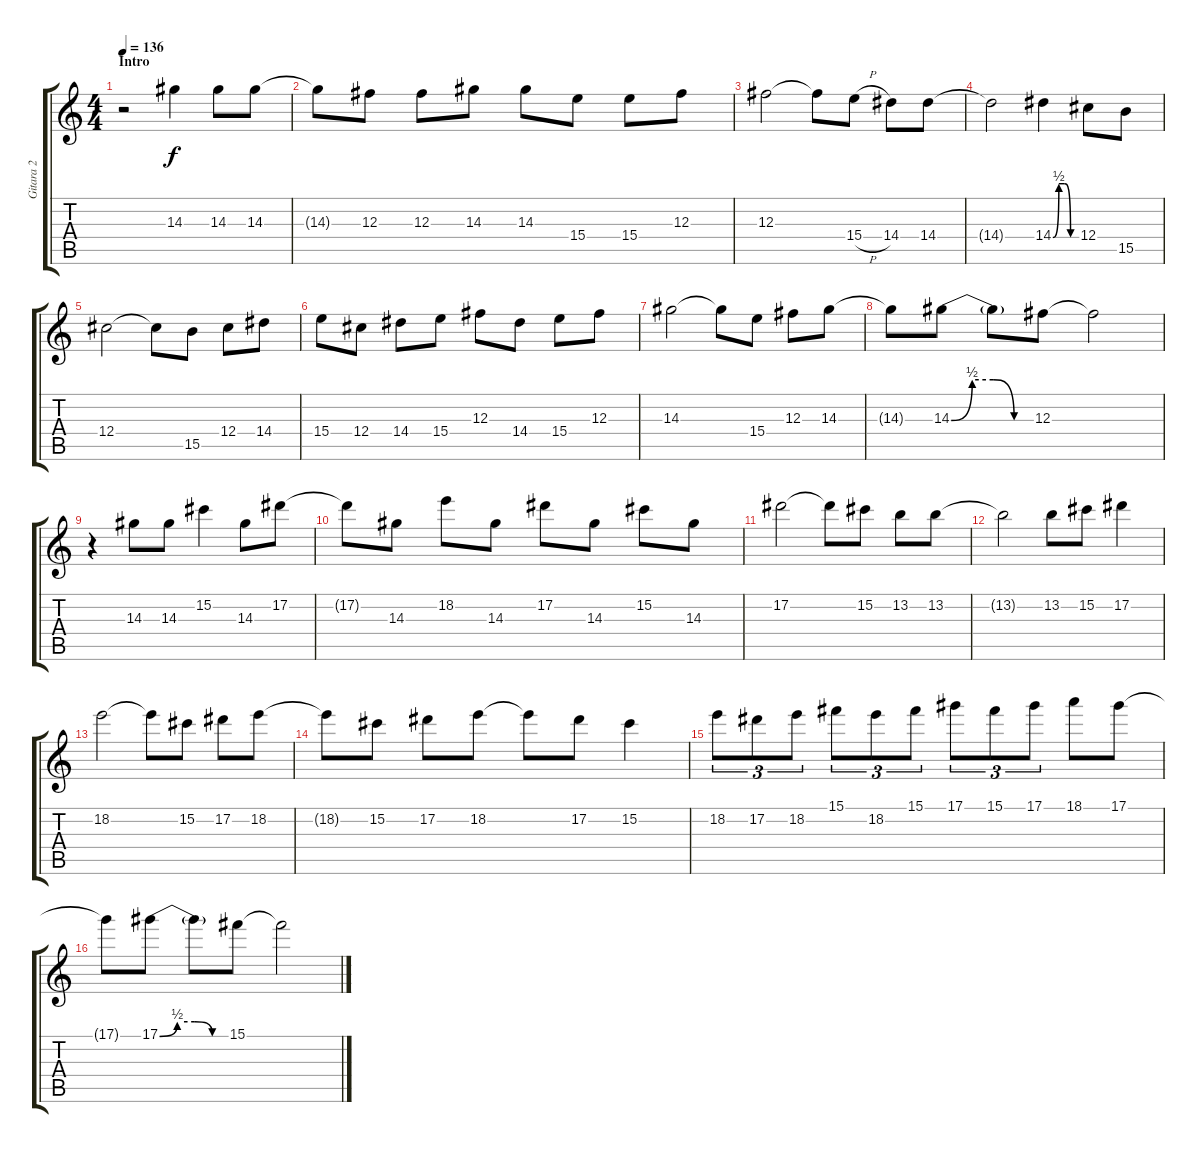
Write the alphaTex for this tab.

\track ("Gitara 2" "Gitara 2") {instrument distortionguitar}
\staff {score tabs}
\tuning (Eb4 Bb3 Gb3 Db3 Ab2 Eb2) {hide}
\ts (4 4)
\section ("" "Intro")
\tempo 136
\clef g2
\ks c
r.2{dy f instrument distortionguitar} 14.3.4 14.3.8 14.3.8 |
14.3{t}.8 12.3.8 12.3.8 14.3.8 14.3.8 15.4.8 15.4.8 12.3.8 |
12.3.2 12.3{t}.8 15.4{h}.8 14.4.8 14.4.8 |
14.4{t}.2 14.4{be (custom 0 0 15 2 30 2 45 0 60 0)}.4 12.4.8 15.5.8 |
12.4.2 12.4{t}.8 15.5.8 12.4.8 14.4.8 |
15.4.8 12.4.8 14.4.8 15.4.8 12.3.8 14.4.8 15.4.8 12.3.8 |
14.3.2 14.3{t}.8 15.4.8 12.3.8 14.3.8 |
14.3{t}.8 14.3{be (custom 0 0 15 2 30 2 45 0 60 0)}.8 14.3{t}.8 12.3.8 12.3{t}.2 |
r.4 14.3.8 14.3.8 15.2.4 14.3.8 17.2.8 |
17.2{t}.8 14.3.8 18.2.8 14.3.8 17.2.8 14.3.8 15.2.8 14.3.8 |
17.2.2 17.2{t}.8 15.2.8 13.2.8 13.2.8 |
13.2{t}.2 13.2.8 15.2.8 17.2.4 |
18.2.2 18.2{t}.8 15.2.8 17.2.8 18.2.8 |
18.2{t}.8 15.2.8 17.2.8 18.2.8 18.2{t}.8 17.2.8 15.2.4 |
18.2.8{tu (3 2)} 17.2.8{tu (3 2)} 18.2.8{tu (3 2)} 15.1.8{tu (3 2)} 18.2.8{tu (3 2)} 15.1.8{tu (3 2)} 17.1.8{tu (3 2)} 15.1.8{tu (3 2)} 17.1.8{tu (3 2)} 18.1.8 17.1.8 |
17.1{t}.8 17.1{be (custom 0 0 15 2 30 2 45 0 60 0)}.8 17.1{t}.8 15.1.8 15.1{t}.2
